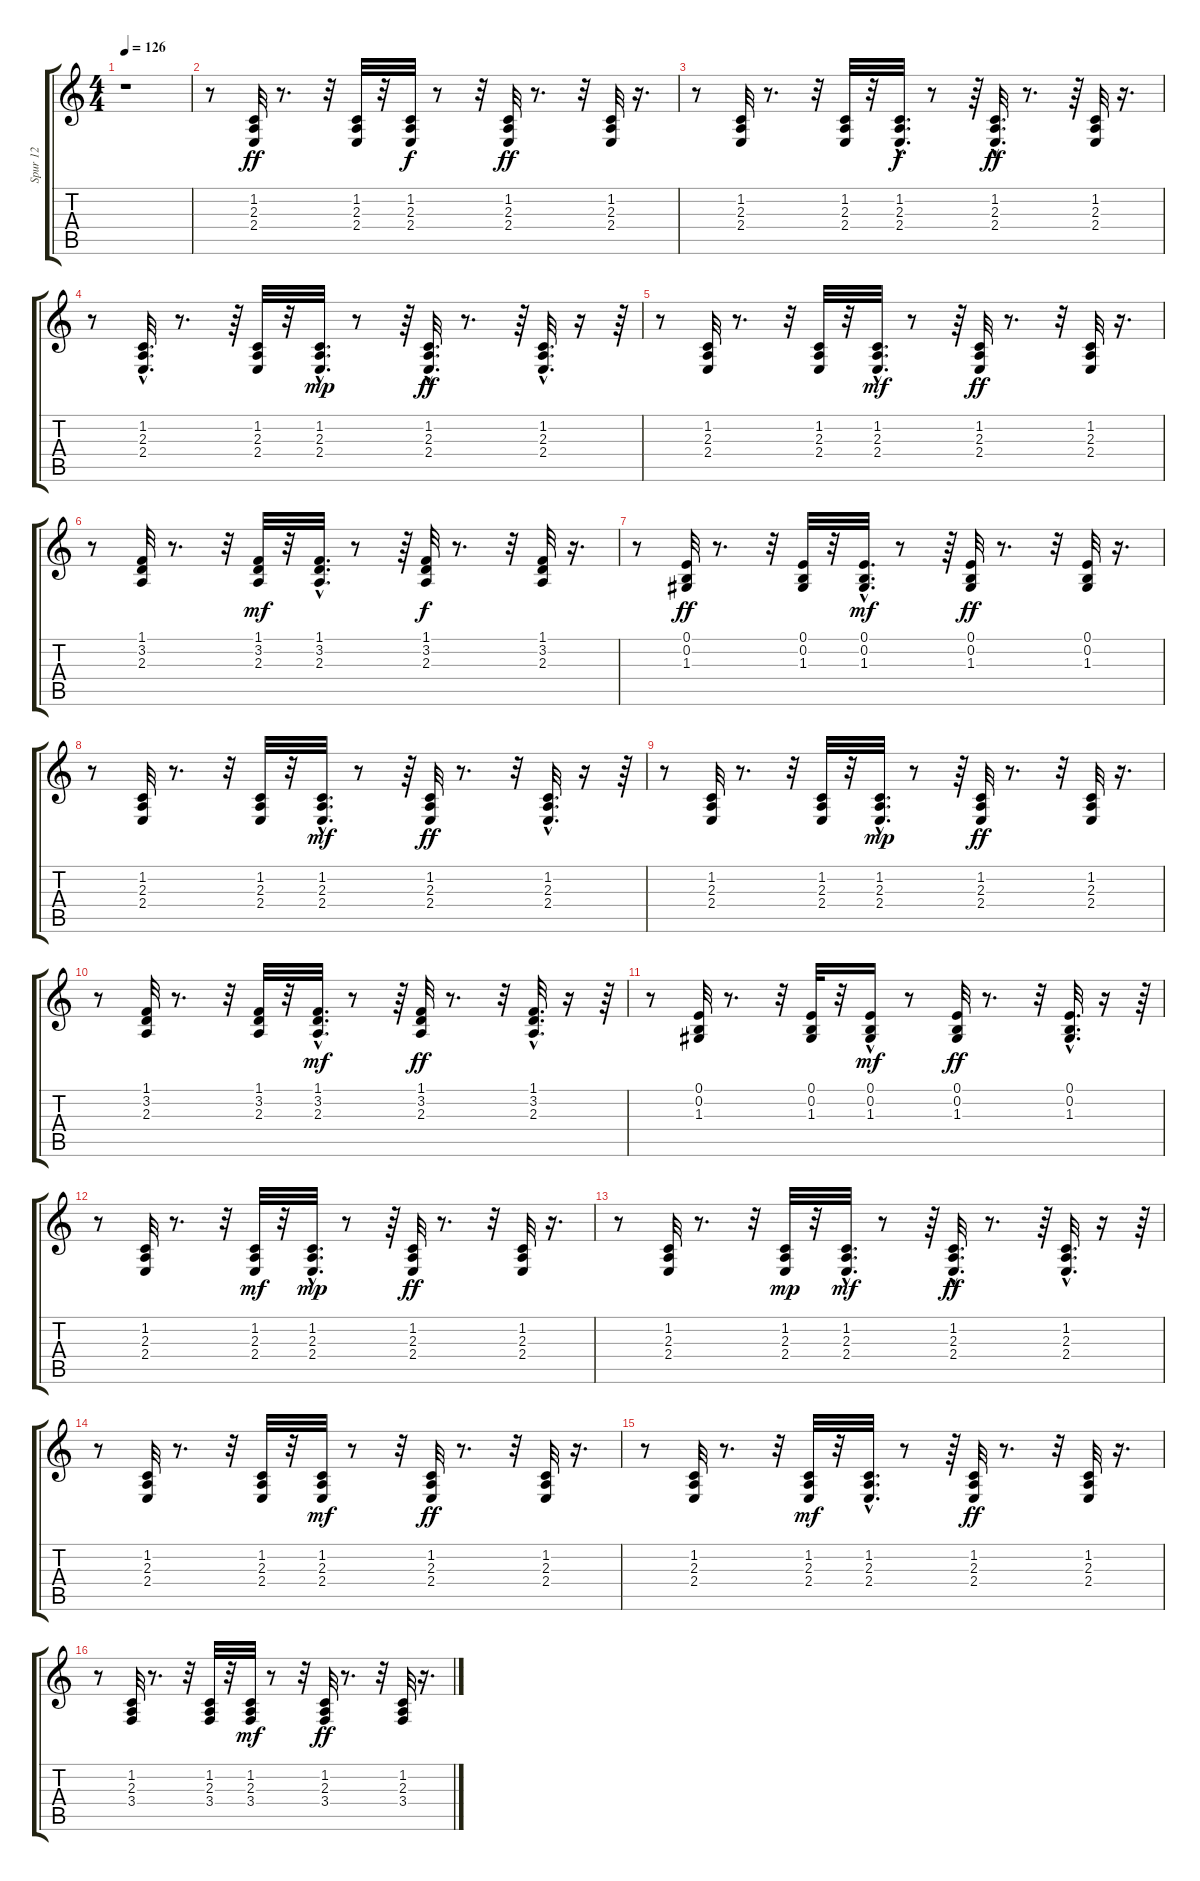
\track ("Spur 12" "Spur 12") {instrument tuba}
\staff {score tabs}
\tuning (E4 B3 G3 D3 A2 E2) {hide}
\ts (4 4)
\tempo 126
\clef g2
\ks c
r.1{dy ff instrument tuba} |
r.8 (1.2 2.3 2.4).32 r.8{d} r.32 (1.2 2.3 2.4).32 r.32 (1.2 2.3 2.4).32{dy f} r.8 r.32 (1.2 2.3 2.4).32{dy ff} r.8{d} r.32 (1.2 2.3 2.4).32 r.16{d} |
r.8 (1.2 2.3 2.4).32 r.8{d} r.32 (1.2 2.3 2.4).32 r.32 (1.2{hac} 2.3{hac} 2.4).32{d dy f} r.8 r.64 (1.2 2.3{hac} 2.4{hac}).32{d dy ff} r.8{d} r.64 (1.2 2.3 2.4).32 r.16{d} |
r.8 (1.2 2.3{hac} 2.4).32{d} r.8{d} r.64 (1.2 2.3 2.4).32 r.32 (1.2{hac} 2.3{hac} 2.4).32{d dy mp} r.8 r.64 (1.2{hac} 2.3 2.4{hac}).32{d dy ff} r.8{d} r.64 (1.2{hac} 2.3 2.4).32{d} r.16 r.64 |
r.8 (1.2 2.3 2.4).32 r.8{d} r.32 (1.2 2.3 2.4).32 r.32 (1.2{hac} 2.3{hac} 2.4).32{d dy mf} r.8 r.64 (1.2 2.3 2.4).32{dy ff} r.8{d} r.32 (1.2 2.3 2.4).32 r.16{d} |
r.8 (1.1 3.2 2.3).32{instrument tuba} r.8{d} r.32 (1.1 3.2 2.3).32{dy mf} r.32 (1.1{hac} 3.2{hac} 2.3{hac}).32{d} r.8 r.64 (1.1 3.2 2.3).32{dy f} r.8{d} r.32 (1.1 3.2 2.3).32 r.16{d} |
r.8 (0.1 0.2 1.3).32{dy ff} r.8{d} r.32 (0.1 0.2 1.3).32 r.32 (0.1{hac} 0.2{hac} 1.3{hac}).32{d dy mf} r.8 r.64 (0.1 0.2 1.3).32{dy ff} r.8{d} r.32 (0.1 0.2 1.3).32 r.16{d} |
r.8 (1.2 2.3 2.4).32 r.8{d} r.32 (1.2 2.3 2.4).32 r.32 (1.2 2.3{hac} 2.4{hac}).32{d dy mf} r.8 r.64 (1.2 2.3 2.4).32{dy ff} r.8{d} r.32 (1.2{hac} 2.3 2.4).32{d} r.16 r.64 |
r.8 (1.2 2.3 2.4).32 r.8{d} r.32 (1.2 2.3 2.4).32 r.32 (1.2{hac} 2.3{hac} 2.4{hac}).32{d dy mp} r.8 r.64 (1.2 2.3 2.4).32{dy ff} r.8{d} r.32 (1.2 2.3 2.4).32 r.16{d} |
r.8 (1.1 3.2 2.3).32{instrument tuba} r.8{d} r.32 (1.1 3.2 2.3).32 r.32 (1.1{hac} 3.2{hac} 2.3{hac}).32{d dy mf} r.8 r.64 (1.1 3.2 2.3).32{dy ff} r.8{d} r.32 (1.1 3.2 2.3{hac}).32{d} r.16 r.64 |
r.8 (0.1 0.2 1.3).32{instrument tuba} r.8{d} r.32 (0.1 0.2 1.3).32 r.32 (0.1 0.2 1.3{hac}).16{dy mf} r.8 (0.1 0.2 1.3).32{dy ff} r.8{d} r.32 (0.1{hac} 0.2 1.3).32{d} r.16 r.64 |
r.8 (1.2 2.3 2.4).32 r.8{d} r.32 (1.2 2.3 2.4).32{dy mf} r.32 (1.2{hac} 2.3{hac} 2.4{hac}).32{d dy mp} r.8 r.64 (1.2 2.3 2.4).32{dy ff} r.8{d} r.32 (1.2 2.3 2.4).32 r.16{d} |
r.8 (1.2 2.3 2.4).32{instrument tuba} r.8{d} r.32 (1.2 2.3 2.4).32{dy mp} r.32 (1.2{hac} 2.3{hac} 2.4{hac}).32{d dy mf} r.8 r.64 (1.2 2.3{hac} 2.4{hac}).32{d dy ff} r.8{d} r.64 (1.2 2.3{hac} 2.4).32{d} r.16 r.64 |
r.8 (1.2 2.3 2.4).32{instrument tuba} r.8{d} r.32 (1.2 2.3 2.4).32 r.32 (1.2 2.3 2.4).32{dy mf} r.8 r.32 (1.2 2.3 2.4).32{dy ff} r.8{d} r.32 (1.2 2.3 2.4).32 r.16{d} |
r.8 (1.2 2.3 2.4).32 r.8{d} r.32 (1.2 2.3 2.4).32{dy mf} r.32 (1.2 2.3{hac} 2.4).32{d} r.8 r.64 (1.2 2.3 2.4).32{dy ff} r.8{d} r.32 (1.2 2.3 2.4).32 r.16{d} |
r.8 (1.2 2.3 3.4).32 r.8{d} r.32 (1.2 2.3 3.4).32 r.32 (1.2 2.3 3.4).32{dy mf} r.8 r.32 (1.2 2.3 3.4).32{dy ff} r.8{d} r.32 (1.2 2.3 3.4).32 r.16{d}
